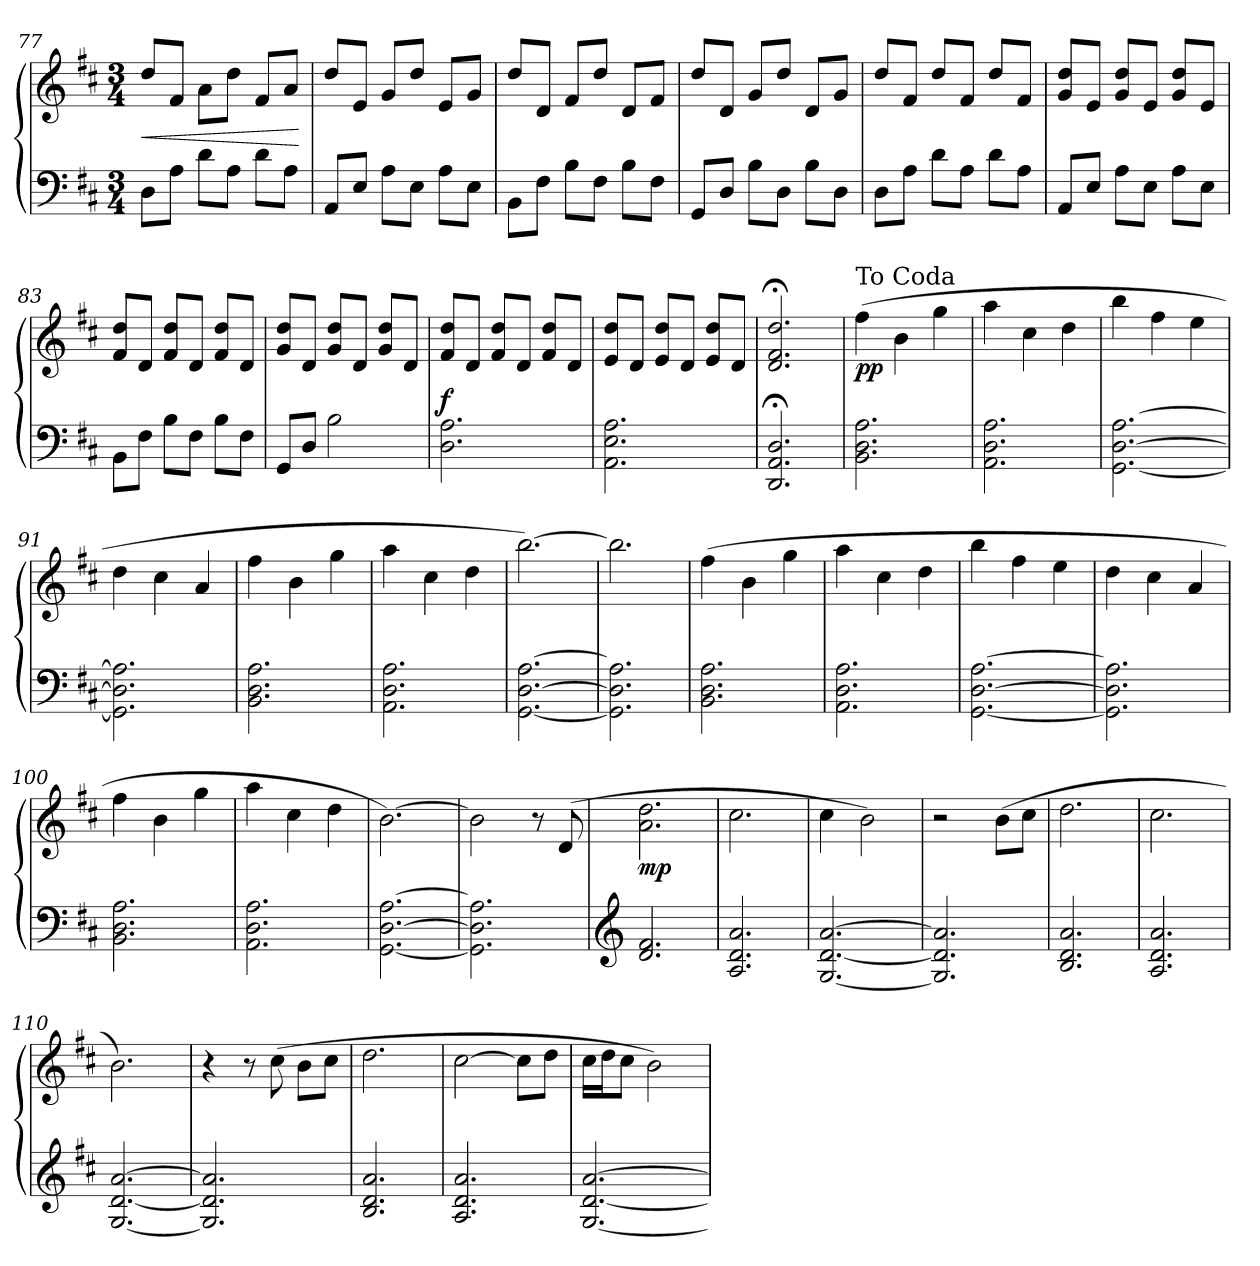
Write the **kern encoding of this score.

**kern	**kern	**dynam
*part1	*part1	*part1
*staff2	*staff1	*staff1/2
*clefF4	*clefG2	*
*k[f#c#]	*k[f#c#]	*
*M3/4	*M3/4	*
=77	=77	=77
!	!	!LO:HP:a=2
8D\L	8dd/L	<
8A\J	8f#/J	.
8d\L	8a\L	.
8A\J	8dd\J	.
8d\L	8f#/L	.
8A\J	8a/J	.
.	.	[
=78	=78	=78
8AA/L	8dd/L	.
8E/J	8e/J	.
8A\L	8g/L	.
8E\J	8dd/J	.
8A\L	8e/L	.
8E\J	8g/J	.
=79	=79	=79
8BB\L	8dd/L	.
8F#\J	8d/J	.
8B\L	8f#/L	.
8F#\J	8dd/J	.
8B\L	8d/L	.
8F#\J	8f#/J	.
!!LO:LB:g=z
=80	=80	=80
8GG/L	8dd/L	.
8D/J	8d/J	.
8B\L	8g/L	.
8D\J	8dd/J	.
8B\L	8d/L	.
8D\J	8g/J	.
=81	=81	=81
8D\L	8dd/L	.
8A\J	8f#/J	.
8d\L	8dd/L	.
8A\J	8f#/J	.
8d\L	8dd/L	.
8A\J	8f#/J	.
=82	=82	=82
8AA/L	8g/ 8dd/L	.
8E/J	8e/J	.
8A\L	8g/ 8dd/L	.
8E\J	8e/J	.
8A\L	8g/ 8dd/L	.
8E\J	8e/J	.
=83	=83	=83
8BB\L	8f#/ 8dd/L	.
8F#\J	8d/J	.
8B\L	8f#/ 8dd/L	.
8F#\J	8d/J	.
8B\L	8f#/ 8dd/L	.
8F#\J	8d/J	.
=84	=84	=84
8GG/L	8g/ 8dd/L	.
8D/J	8d/J	.
2B\	8g/ 8dd/L	.
.	8d/J	.
.	8g/ 8dd/L	.
.	8d/J	.
=85	=85	=85
!	!	!LO:DY:a=2
2.D\ 2.A\	8f#/ 8dd/L	f
.	8d/J	.
.	8f#/ 8dd/L	.
.	8d/J	.
.	8f#/ 8dd/L	.
.	8d/J	.
!!LO:LB:g=z
=86	=86	=86
2.AA\ 2.E\ 2.A\	8e/ 8dd/L	.
.	8d/J	.
.	8e/ 8dd/L	.
.	8d/J	.
.	8e/ 8dd/L	.
.	8d/J	.
=87	=87	=87
2.DD;</ 2.AA;</ 2.D;</	2.d;</ 2.f#;</ 2.dd;</	.
=88	=88	=88
!	!LO:TX:a:t=To Coda	!
!	!	!LO:DY:b
2.BB\ 2.D\ 2.A\	(4ff#\	pp
.	4b\	.
.	4gg\	.
=89	=89	=89
2.AA\ 2.D\ 2.A\	4aa\	.
.	4cc#\	.
.	4dd\	.
=90	=90	=90
[2.GG\ [2.D\ [2.A\	4bb\	.
.	4ff#\	.
.	4ee\	.
=91	=91	=91
2.GG]\ 2.D]\ 2.A]\	4dd\	.
.	4cc#\	.
.	4a/	.
=92	=92	=92
2.BB\ 2.D\ 2.A\	4ff#\	.
.	4b\	.
.	4gg\	.
=93	=93	=93
2.AA\ 2.D\ 2.A\	4aa\	.
.	4cc#\	.
.	4dd\	.
=94	=94	=94
[2.GG\ [2.D\ [2.A\	[2.bb\)	.
=95	=95	=95
2.GG]\ 2.D]\ 2.A]\	2.bb\]	.
!!LO:PB:g=z
=96	=96	=96
2.BB\ 2.D\ 2.A\	(4ff#\	.
.	4b\	.
.	4gg\	.
!!LO:LB:g=z
=97	=97	=97
2.AA\ 2.D\ 2.A\	4aa\	.
.	4cc#\	.
.	4dd\	.
=98	=98	=98
[2.GG\ [2.D\ [2.A\	4bb\	.
.	4ff#\	.
.	4ee\	.
=99	=99	=99
2.GG]\ 2.D]\ 2.A]\	4dd\	.
.	4cc#\	.
.	4a/	.
=100	=100	=100
2.BB\ 2.D\ 2.A\	4ff#\	.
.	4b\	.
.	4gg\	.
=101	=101	=101
2.AA\ 2.D\ 2.A\	4aa\	.
.	4cc#\	.
.	4dd\	.
=102	=102	=102
[2.GG\ [2.D\ [2.A\	[2.b\)	.
=103	=103	=103
2.GG]\ 2.D]\ 2.A]\	2b\]	.
.	8r	.
.	(8d/	.
=104	=104	=104
*clefG2	*	*
*^	*	*
!	!	!	!LO:DY:b
2.ryy	2.d/ 2.f#/	2.a\ 2.dd\	mp
*v	*v	*	*
=105	=105	=105
2.A/ 2.d/ 2.a/	2.cc#\	.
=106	=106	=106
[2.G/ [2.d/ [2.a/	4cc#\	.
.	2b\)	.
=107	=107	=107
2.G]/ 2.d]/ 2.a]/	2r	.
.	(8b\L	.
.	8cc#\J	.
=108	=108	=108
2.B/ 2.d/ 2.a/	2.dd\	.
!!LO:LB:g=z
=109	=109	=109
2.A/ 2.d/ 2.a/	2.cc#\	.
=110	=110	=110
[2.G/ [2.d/ [2.a/	2.b\)	.
=111	=111	=111
2.G]/ 2.d]/ 2.a]/	4r	.
.	8r	.
.	(8cc#\	.
.	8b\L	.
.	8cc#\J	.
=112	=112	=112
2.B/ 2.d/ 2.a/	2.dd\	.
=113	=113	=113
2.A/ 2.d/ 2.a/	[2cc#\	.
.	8cc#\L]	.
.	8dd\J	.
=114	=114	=114
[2.G/ [2.d/ [2.a/	16cc#\LL	.
.	16dd\J	.
.	8cc#\J	.
.	2b\)	.
=	=	=
*-	*-	*-
